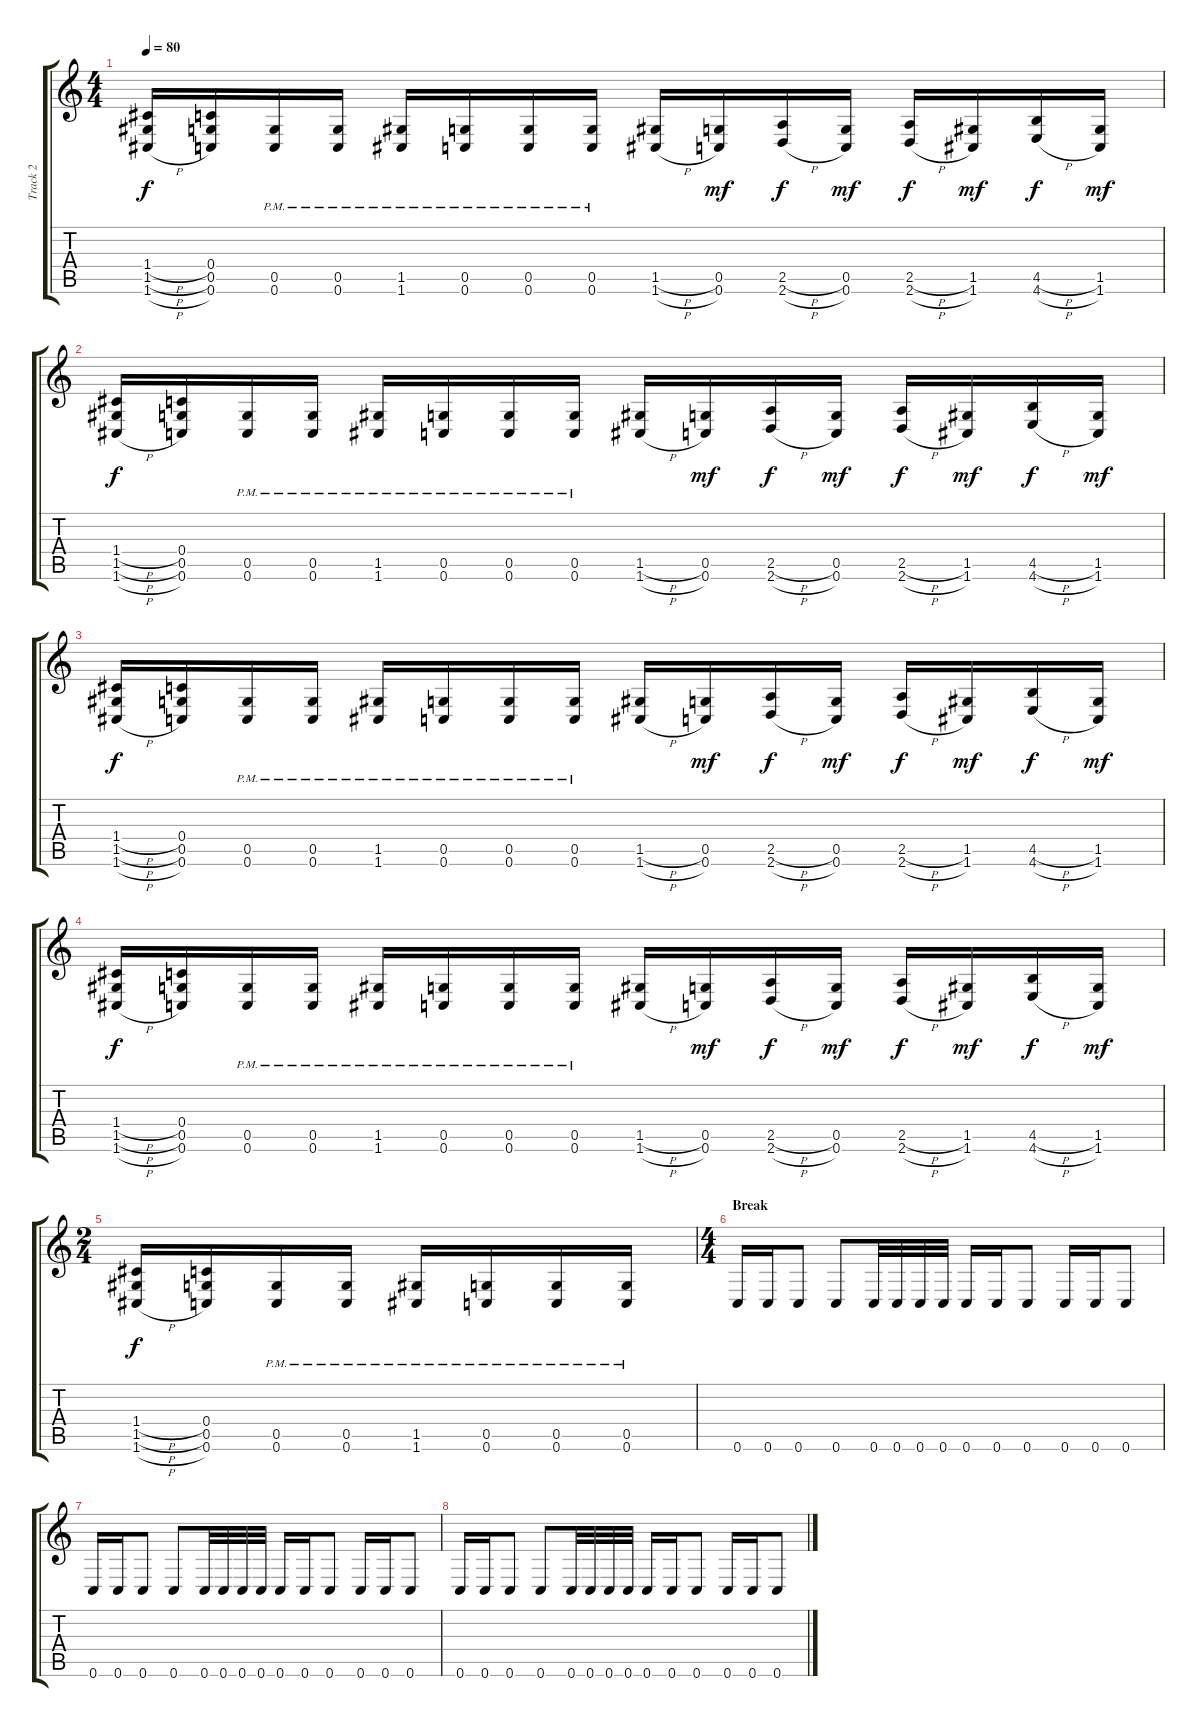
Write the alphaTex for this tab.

\track ("Track 2" "Track 2") {instrument distortionguitar}
\staff {score tabs}
\tuning (D4 A3 F3 C3 G2 C2) {hide}
\ts (4 4)
\tempo 80
\clef g2
\ks c
(1.4{h} 1.5{h} 1.6{h}).16{dy f} (0.4 0.5 0.6).16 (0.5{pm} 0.6{pm}).16 (0.5{pm} 0.6{pm}).16 (1.5{pm} 1.6{pm}).16 (0.5{pm} 0.6{pm}).16 (0.5{pm} 0.6{pm}).16 (0.5{pm} 0.6{pm}).16 (1.5{h} 1.6{h}).16 (0.5 0.6).16{dy mf} (2.5{h} 2.6{h}).16{dy f} (0.5 0.6).16{dy mf} (2.5{h} 2.6{h}).16{dy f} (1.5 1.6).16{dy mf} (4.5{h} 4.6{h}).16{dy f} (1.5 1.6).16{dy mf} |
(1.4{h} 1.5{h} 1.6{h}).16{dy f} (0.4 0.5 0.6).16 (0.5{pm} 0.6{pm}).16 (0.5{pm} 0.6{pm}).16 (1.5{pm} 1.6{pm}).16 (0.5{pm} 0.6{pm}).16 (0.5{pm} 0.6{pm}).16 (0.5{pm} 0.6{pm}).16 (1.5{h} 1.6{h}).16 (0.5 0.6).16{dy mf} (2.5{h} 2.6{h}).16{dy f} (0.5 0.6).16{dy mf} (2.5{h} 2.6{h}).16{dy f} (1.5 1.6).16{dy mf} (4.5{h} 4.6{h}).16{dy f} (1.5 1.6).16{dy mf} |
(1.4{h} 1.5{h} 1.6{h}).16{dy f} (0.4 0.5 0.6).16 (0.5{pm} 0.6{pm}).16 (0.5{pm} 0.6{pm}).16 (1.5{pm} 1.6{pm}).16 (0.5{pm} 0.6{pm}).16 (0.5{pm} 0.6{pm}).16 (0.5{pm} 0.6{pm}).16 (1.5{h} 1.6{h}).16 (0.5 0.6).16{dy mf} (2.5{h} 2.6{h}).16{dy f} (0.5 0.6).16{dy mf} (2.5{h} 2.6{h}).16{dy f} (1.5 1.6).16{dy mf} (4.5{h} 4.6{h}).16{dy f} (1.5 1.6).16{dy mf} |
(1.4{h} 1.5{h} 1.6{h}).16{dy f} (0.4 0.5 0.6).16 (0.5{pm} 0.6{pm}).16 (0.5{pm} 0.6{pm}).16 (1.5{pm} 1.6{pm}).16 (0.5{pm} 0.6{pm}).16 (0.5{pm} 0.6{pm}).16 (0.5{pm} 0.6{pm}).16 (1.5{h} 1.6{h}).16 (0.5 0.6).16{dy mf} (2.5{h} 2.6{h}).16{dy f} (0.5 0.6).16{dy mf} (2.5{h} 2.6{h}).16{dy f} (1.5 1.6).16{dy mf} (4.5{h} 4.6{h}).16{dy f} (1.5 1.6).16{dy mf} |
\ts (2 4)
(1.4{h} 1.5{h} 1.6{h}).16{dy f} (0.4 0.5 0.6).16 (0.5{pm} 0.6{pm}).16 (0.5{pm} 0.6{pm}).16 (1.5{pm} 1.6{pm}).16 (0.5{pm} 0.6{pm}).16 (0.5{pm} 0.6{pm}).16 (0.5{pm} 0.6{pm}).16 |
\ts (4 4)
\section ("" "Break")
0.6.16 0.6.16 0.6.8 0.6.8 0.6.32 0.6.32 0.6.32 0.6.32 0.6.16 0.6.16 0.6.8 0.6.16 0.6.16 0.6.8 |
0.6.16 0.6.16 0.6.8 0.6.8 0.6.32 0.6.32 0.6.32 0.6.32 0.6.16 0.6.16 0.6.8 0.6.16 0.6.16 0.6.8 |
0.6.16 0.6.16 0.6.8 0.6.8 0.6.32 0.6.32 0.6.32 0.6.32 0.6.16 0.6.16 0.6.8 0.6.16 0.6.16 0.6.8
